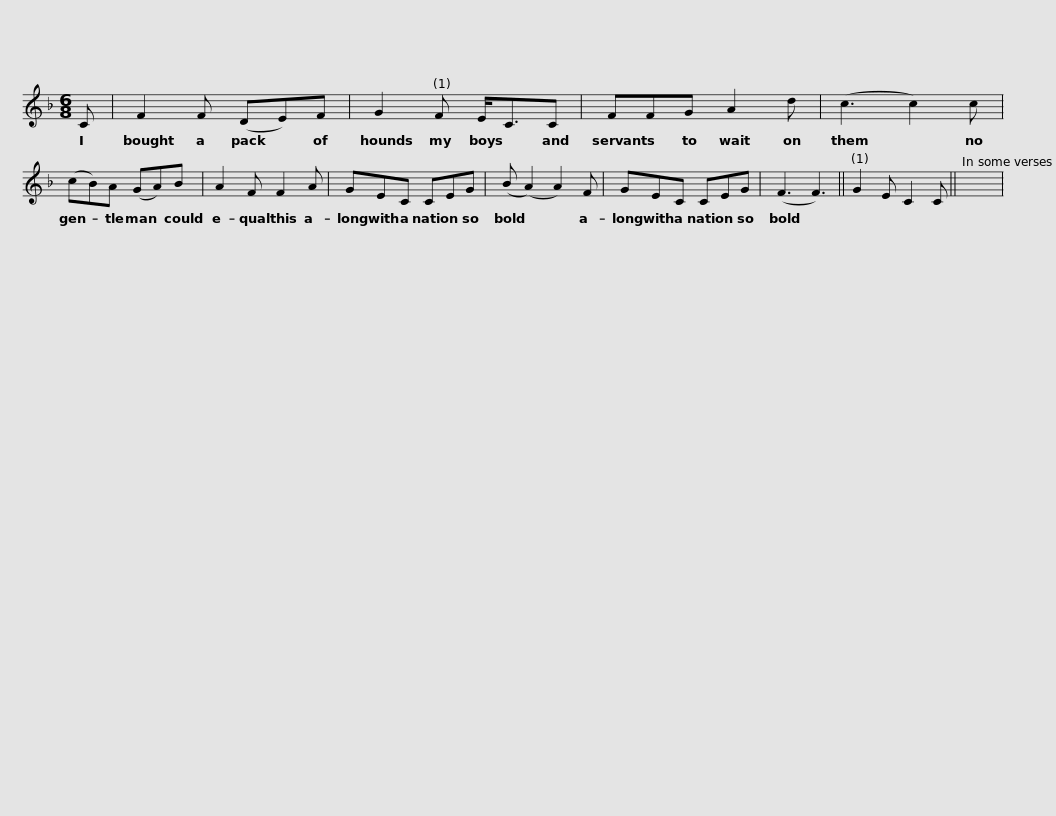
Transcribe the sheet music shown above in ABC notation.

X:1
L:1/8
M:6/8
I:linebreak $
K:F
V:1 treble
V:1
 C | F2 F (DE)F | G2 F E<CC | FFG A2 d | (c3 c2) c | %5
 (cB)A (GA)B |$ A2 F F2 A | GEC CEG | (B (A2) A2) F | GEC CEG | %10
 (F3 F3) || G2 E C2 C || x6 | %13
